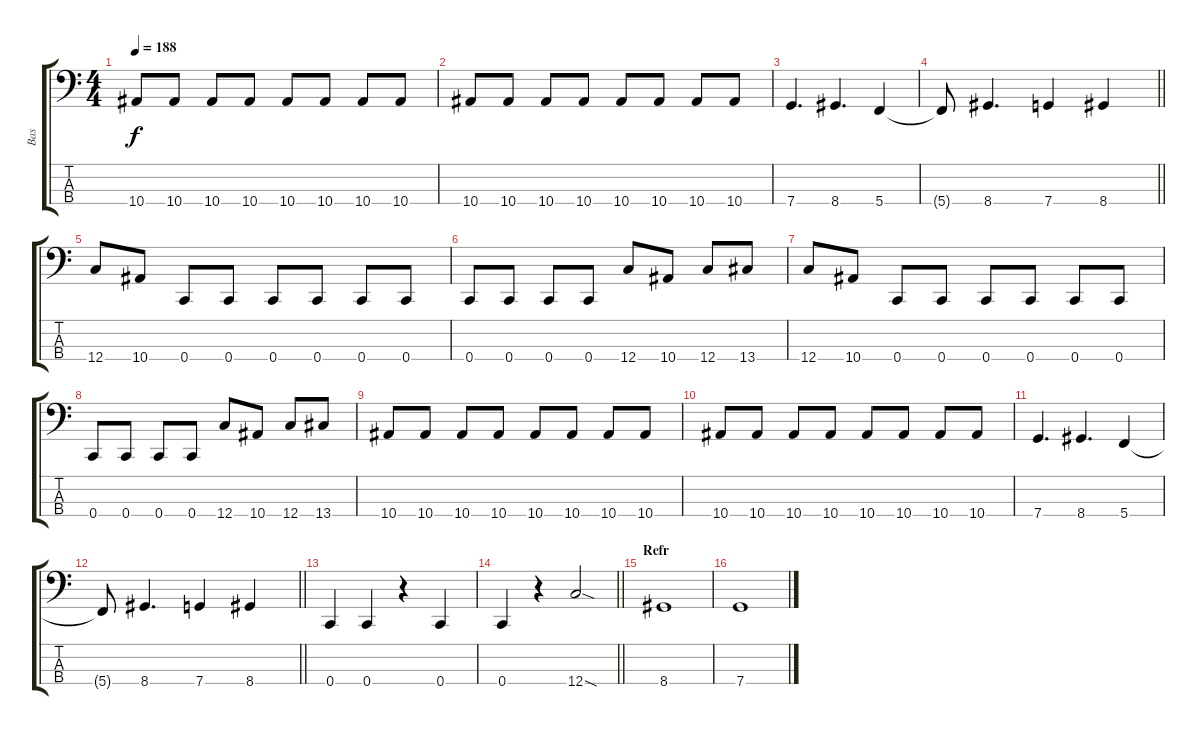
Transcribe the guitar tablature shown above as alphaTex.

\track ("Bas" "Bas") {instrument electricbasspick}
\staff {score tabs}
\tuning (F2 C2 G1 C1) {hide}
\ts (4 4)
\tempo 188
\clef f4
\ks c
10.4.8{dy f} 10.4.8 10.4.8 10.4.8 10.4.8 10.4.8 10.4.8 10.4.8 |
10.4.8 10.4.8 10.4.8 10.4.8 10.4.8 10.4.8 10.4.8 10.4.8 |
7.4.4{d} 8.4.4{d} 5.4.4 |
\barLineRight lightlight
5.4{t}.8 8.4.4{d} 7.4.4 8.4.4 |
12.4.8 10.4.8 0.4.8 0.4.8 0.4.8 0.4.8 0.4.8 0.4.8 |
0.4.8 0.4.8 0.4.8 0.4.8 12.4.8 10.4.8 12.4.8 13.4.8 |
12.4.8 10.4.8 0.4.8 0.4.8 0.4.8 0.4.8 0.4.8 0.4.8 |
0.4.8 0.4.8 0.4.8 0.4.8 12.4.8 10.4.8 12.4.8 13.4.8 |
10.4.8 10.4.8 10.4.8 10.4.8 10.4.8 10.4.8 10.4.8 10.4.8 |
10.4.8 10.4.8 10.4.8 10.4.8 10.4.8 10.4.8 10.4.8 10.4.8 |
7.4.4{d} 8.4.4{d} 5.4.4 |
\barLineRight lightlight
5.4{t}.8 8.4.4{d} 7.4.4 8.4.4 |
0.4.4 0.4.4 r.4 0.4.4 |
\barLineRight lightlight
0.4.4 r.4 12.4{sod}.2 |
\section ("" "Refr")
8.4.1 |
7.4.1
